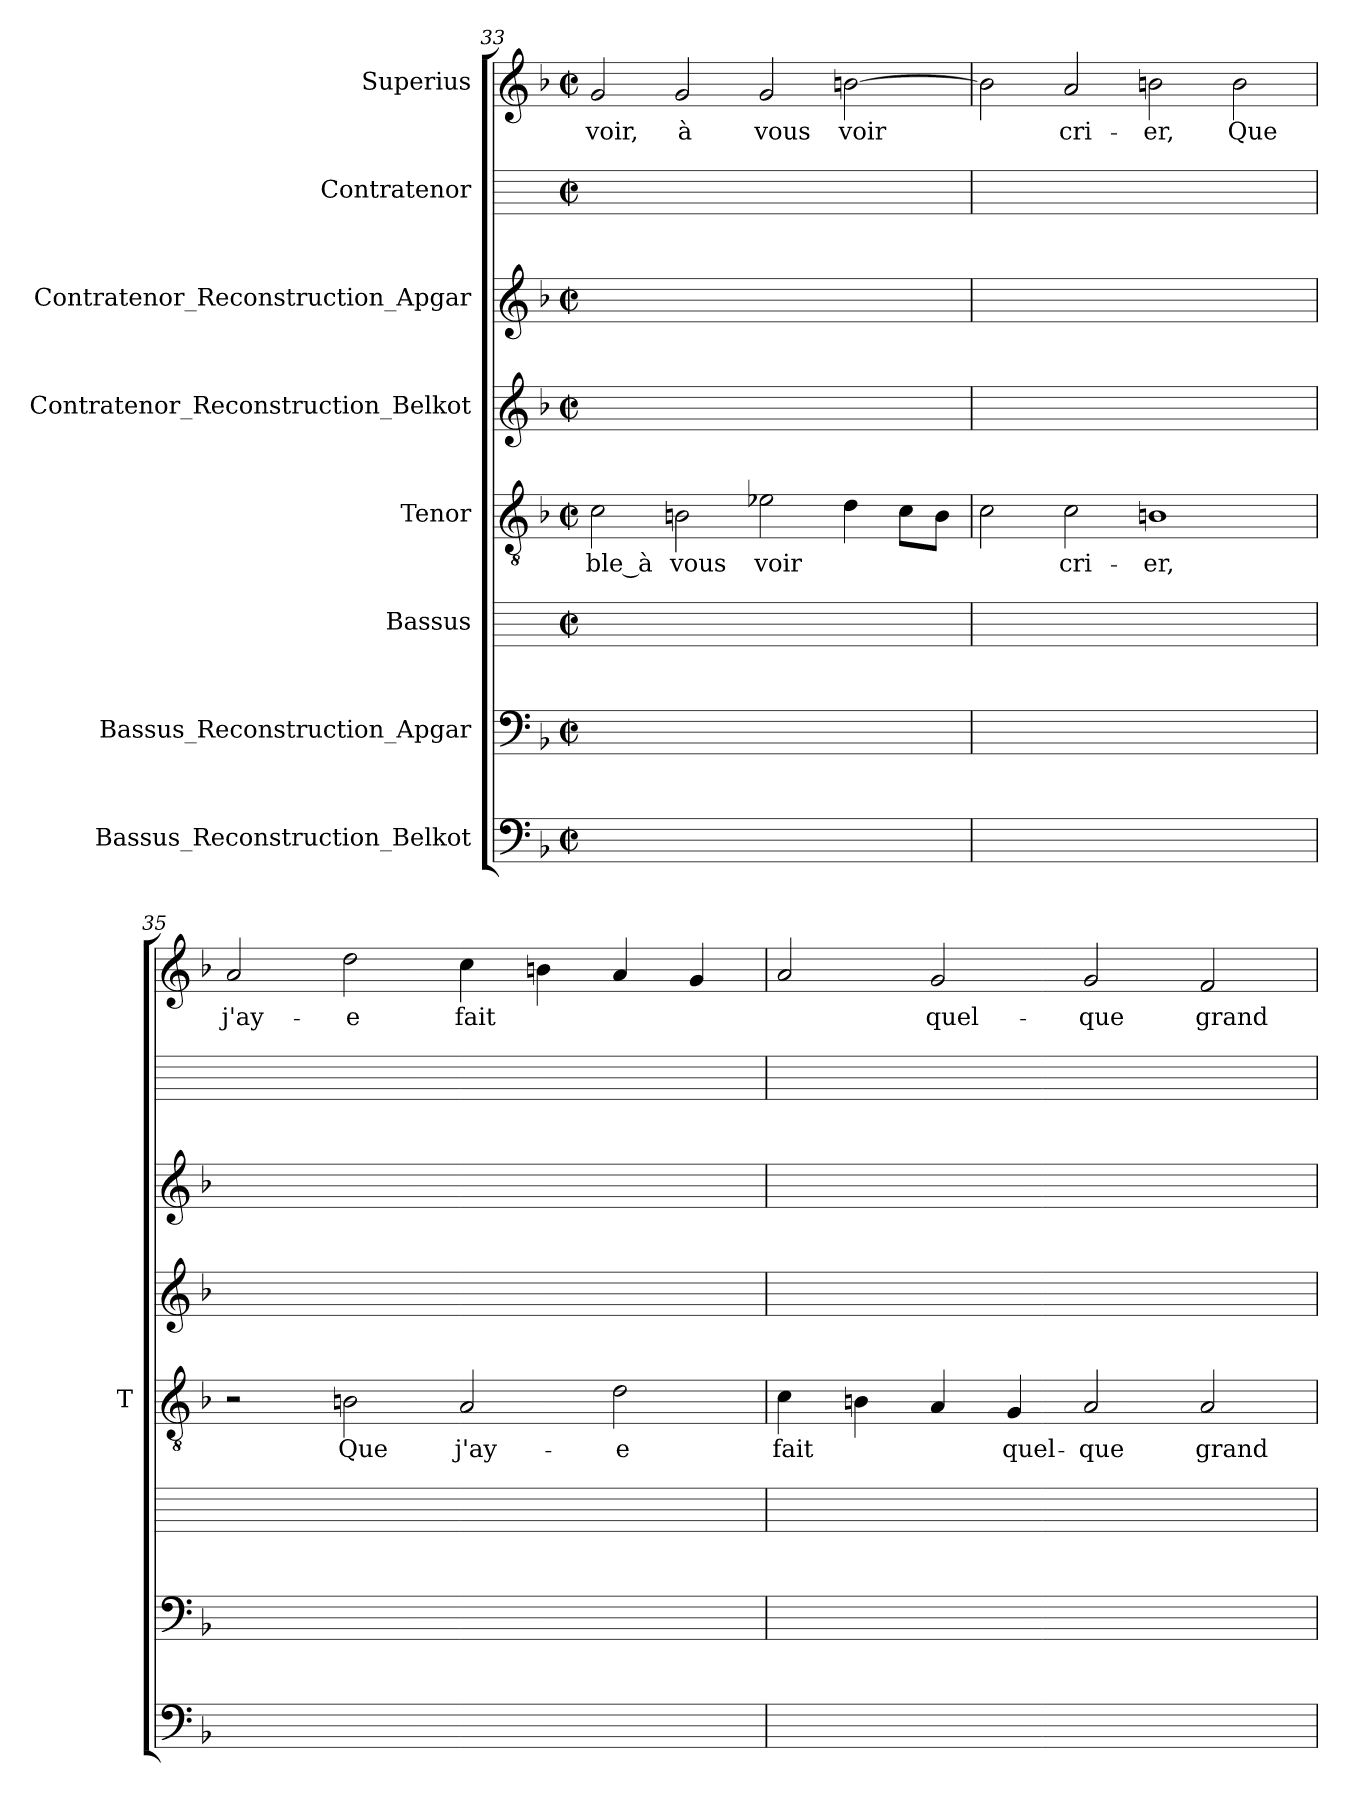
**kern	**kern	**kern	**kern	**text	**kern	**kern	**kern	**kern	**text
*part8	*part7	*part6	*part5	*part5	*part4	*part3	*part2	*part1	*part1
*staff8	*staff7	*staff6	*staff5	*staff5	*staff4	*staff3	*staff2	*staff1	*staff1
*I"Bassus_Reconstruction_Belkot	*I"Bassus_Reconstruction_Apgar	*I"Bassus	*I"Tenor	*	*I"Contratenor_Reconstruction_Belkot	*I"Contratenor_Reconstruction_Apgar	*I"Contratenor	*I"Superius	*
*	*	*	*I'T	*	*	*	*	*	*
*clefF4	*clefF4	*	*clefGv2	*	*clefG2	*clefG2	*	*clefG2	*
*k[b-]	*k[b-]	*	*k[b-]	*	*k[b-]	*k[b-]	*	*k[b-]	*
*F:	*F:	*	*F:	*	*F:	*F:	*	*F:	*
*M2/2	*M2/2	*M2/2	*M2/2	*	*M2/2	*M2/2	*M2/2	*M2/2	*
*met(c|)	*met(c|)	*met(c|)	*met(c|)	*	*met(c|)	*met(c|)	*met(c|)	*met(c|)	*
=33	=33	=33	=33	=33	=33	=33	=33	=33	=33
0ryy	0ryy	0ryy	2c	-ble_à	0ryy	0ryy	0ryy	2g	-voir,
.	.	.	2B	-vous	.	.	.	2g	-à
.	.	.	2e-X	-voir	.	.	.	2g	-vous
.	.	.	4d	.	.	.	.	[2b	-voir
.	.	.	8cL	.	.	.	.	.	.
.	.	.	8BJ	.	.	.	.	.	.
=34	=34	=34	=34	=34	=34	=34	=34	=34	=34
0ryy	0ryy	0ryy	2c	.	0ryy	0ryy	0ryy	2b]	.
.	.	.	2c	cri-	.	.	.	2a	cri-
.	.	.	1B	-er,	.	.	.	2b	-er,
.	.	.	.	.	.	.	.	2b	-Que
!!LO:PB:g=z
=35	=35	=35	=35	=35	=35	=35	=35	=35	=35
0ryy	0ryy	0ryy	2r	.	0ryy	0ryy	0ryy	2a	j'ay-
.	.	.	2B	-Que	.	.	.	2dd	-e
.	.	.	2A	j'ay-	.	.	.	4cc	-fait
.	.	.	.	.	.	.	.	4b	.
.	.	.	2d	-e	.	.	.	4a	.
.	.	.	.	.	.	.	.	4g	.
=36	=36	=36	=36	=36	=36	=36	=36	=36	=36
0ryy	0ryy	0ryy	4c	-fait	0ryy	0ryy	0ryy	2a	.
.	.	.	4B	.	.	.	.	.	.
.	.	.	4A	.	.	.	.	2g	quel-
.	.	.	4G	quel-	.	.	.	.	.
.	.	.	2A	-que	.	.	.	2g	-que
.	.	.	2A	-grand	.	.	.	2f	-grand
=	=	=	=	=	=	=	=	=	=
*-	*-	*-	*-	*-	*-	*-	*-	*-	*-
